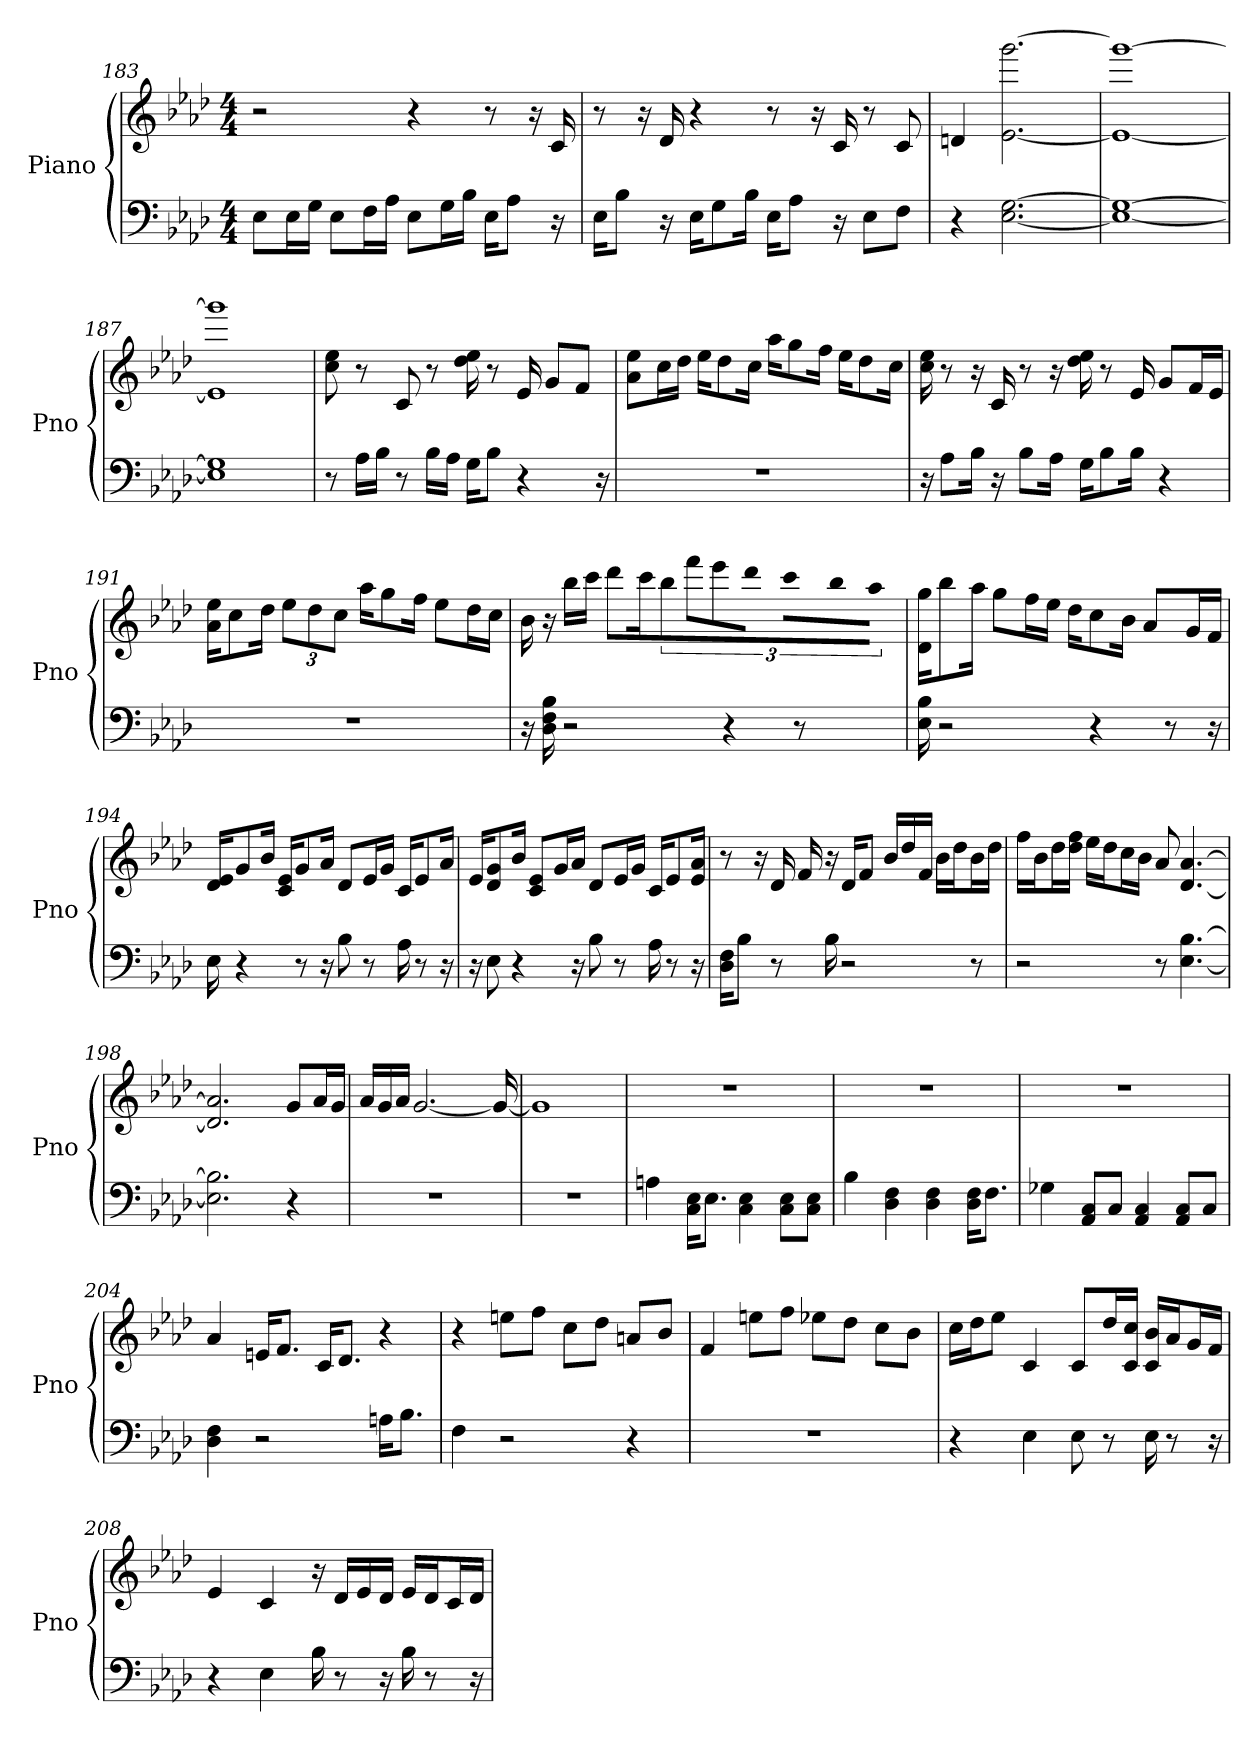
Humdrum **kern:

**kern	**kern
*part1	*part1
*staff2	*staff1
*I"Piano	*
*I'Pno	*
*clefF4	*clefG2
*k[b-e-a-d-]	*k[b-e-a-d-]
*A-:	*A-:
*M4/4	*M4/4
=183	=183
8E-\L	2r
16E-\L	.
16G\JJ	.
8E-\L	.
16F\L	.
16A-\JJ	.
8E-\L	4r
16G\L	.
16B-\JJ	.
16E-\KL	8r
8A-\J	.
.	16r
16r	16c
=184	=184
16E-\KL	8r
8B-\J	.
.	16r
16r	16d-
16E-\KL	4r
8G\	.
16B-\Jk	.
16E-\KL	8r
8A-\J	.
.	16r
16r	16c
8E-\L	8r
8F\J	8c
=185	=185
4r	4d
[2.G [2.E-	[2.e- [2.ggg
=186	=186
1G_ 1E-_	1e-_ 1ggg_
=187	=187
1G] 1E-]	1e-] 1ggg]
=188	=188
8r	8ee- 8cc
16A-\LL	8r
16B-\JJ	.
8r	8c
16B-\LL	8r
16A-\JJ	.
16G\KL	16dd- 16ee-
8B-\J	8r
4r	16e-
.	8g/L
.	8f/J
16r	.
=189	=189
1r	8ee-\ 8a-\L
.	16cc\L
.	16dd-\JJ
.	16ee-\KL
.	8dd-\
.	16cc\Jk
.	16aa-\KL
.	8gg\
.	16ff\Jk
.	16ee-\KL
.	8dd-\
.	16cc\Jk
=190	=190
16r	16cc 16ee-
8A-\L	8r
16B-\Jk	16r
16r	16c
8B-\L	8r
16A-\Jk	16r
16G\KL	16ee- 16dd-
8B-\	8r
16B-\Jk	16e-
4r	8g/L
.	16f/L
.	16e-/JJ
=191	=191
1r	16ee-\ 16a-\KL
.	8cc\
.	16dd-\Jk
.	12ee-\L
.	12dd-\
.	12cc\J
.	16aa-\KL
.	8gg\
.	16ff\Jk
.	8ee-\L
.	16dd-\L
.	16cc\JJ
=192	=192
16r	16b-
16D- 16F 16B-	16r
2r	16bb-\LL
.	16ccc\JJ
.	8ddd-\L
.	16ccc\K
.	12bb-\J
.	12fff\L
.	12eee-\
4r	.
.	16ddd-\Jk
.	8ccc\L
8r	16bb-\L
.	16aa-\JJ
=193	=193
16E- 16B-	16gg\ 16d-\KL
2r	8bb-\
.	16aa-\Jk
.	8gg\L
.	16ff\L
.	16ee-\JJ
.	16dd-\KL
4r	8cc\
.	16b-\Jk
.	8a-/L
8r	.
.	16g/L
16r	16f/JJ
=194	=194
16E-	16d-/ 16e-/KL
4r	8g/
.	16b-/Jk
.	16e-/ 16c/KL
8r	8g/
16r	16a-/Jk
8B-	8d-/L
8r	16e-/L
.	16g/JJ
16A-	16c/KL
8r	8e-/
16r	16a-/Jk
=195	=195
16r	16e-/KL
8E-	8d-/ 8g/
4r	16b-/Jk
.	8e-/ 8c/L
.	16g/L
16r	16a-/JJ
8B-	8d-/L
8r	16e-/L
.	16g/JJ
16A-	16c/KL
8r	8e-/
16r	16e-/ 16a-/Jk
=196	=196
16F\ 16D-\KL	8r
8B-\J	.
.	16r
8r	16d-
.	16f
16B-	16r
2r	16d-/KL
.	8f/J
.	16b-/LL
.	16dd-/
.	16f/JJ
.	16b-\LL
.	16dd-\J
8r	16b-\L
.	16dd-\JJ
=197	=197
2r	16ff\LL
.	16b-\J
.	16dd-\L
.	16dd-\ 16ff\JJ
.	16ee-\LL
.	16dd-\J
.	16cc\L
.	16b-\JJ
8r	8a-
[4.E- [4.B-	[4.a- [4.d-
=198	=198
2.E-] 2.B-]	2.a-] 2.d-]
4r	8g/L
.	16a-/L
.	16g/JJ
=199	=199
1r	16a-/LL
.	16g/
.	16a-/JJ
.	[2.g
.	16g_
=200	=200
1r	1g]
=201	=201
4A	1r
16E-\ 16C\KL	.
8.E-\J	.
4E- 4C	.
8E-\ 8C\L	.
8E-\ 8C\J	.
=202	=202
4B-	1r
4D- 4F	.
4D- 4F	.
16D-\ 16F\KL	.
8.F\J	.
=203	=203
4G-	1r
8C/ 8AA-/L	.
8C/J	.
4AA- 4C	.
8AA-/ 8C/L	.
8C/J	.
=204	=204
4F 4D-	4a-
2r	16e/KL
.	8.f/J
.	16c/KL
.	8.d-/J
16A\KL	4r
8.B-\J	.
=205	=205
4F	4r
2r	8ee\L
.	8ff\J
.	8cc\L
.	8dd-\J
4r	8a/L
.	8b-/J
=206	=206
1r	4f
.	8ee\L
.	8ff\J
.	8ee-\L
.	8dd-\J
.	8cc\L
.	8b-\J
=207	=207
4r	16cc\LL
.	16dd-\J
.	8ee-\J
4E-	4c
8E-	8c/L
8r	16dd-/L
.	16c/ 16cc/JJ
16E-	16b-/ 16c/LL
8r	16a-/J
.	16g/L
16r	16f/JJ
=208	=208
4r	4e-
4E-	4c
16B-	16r
8r	16d-/LL
.	16e-/
16r	16d-/JJ
16B-	16e-/LL
8r	16d-/J
.	16c/L
16r	16d-/JJ
=	=
*-	*-
